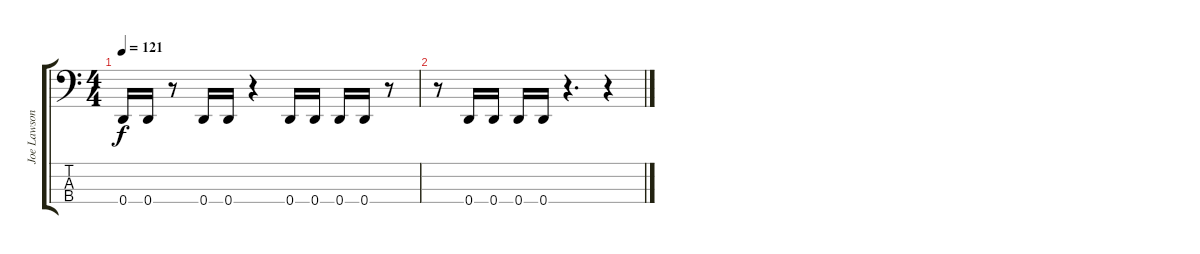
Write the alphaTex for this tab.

\track ("Joe Lawson" "Joe Lawson") {instrument electricbasspick}
\staff {score tabs}
\tuning (G2 D2 A1 D1) {hide}
\ts (4 4)
\tempo 121
\clef f4
\ks c
0.4.16{dy f} 0.4.16 r.8 0.4.16 0.4.16 r.4 0.4.16 0.4.16 0.4.16 0.4.16 r.8 |
r.8 0.4.16 0.4.16 0.4.16 0.4.16 r.4{d} r.4
